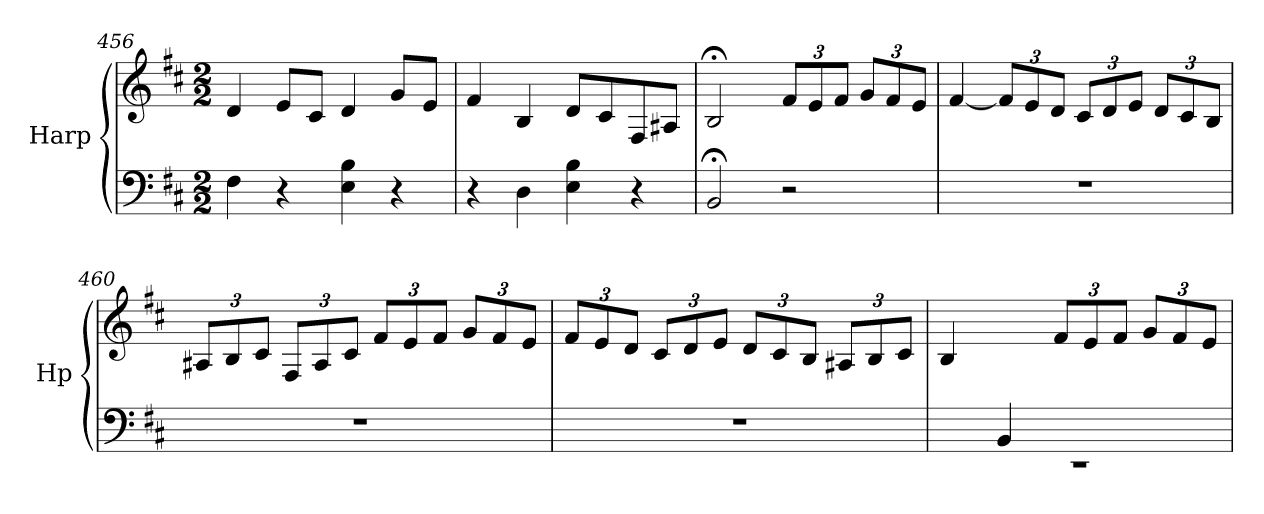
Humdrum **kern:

**kern	**kern
*part1	*part1
*staff2	*staff1
*I"Harp	*
*I'Hp	*
*clefF4	*clefG2
*k[f#c#]	*k[f#c#]
*M2/2	*M2/2
=456	=456
4F#\	4d/
4r	8e/L
.	8c#/J
4E\ 4B\	4d/
4r	8g/L
.	8e/J
=457	=457
4r	4f#/
4D\	4B/
4E\ 4B\	8d/L
.	8c#/
4r	8F#/
.	8A#X/J
!!LO:LB:g=z
=458	=458
2BB;</	2B;</
*	*Xbrackettup
2r	12f#/L
.	12e/
.	12f#/J
.	12g/L
.	12f#/
.	12e/J
=459	=459
1r	[4f#/
.	12f#/L]
.	12e/
.	12d/J
.	12c#/L
.	12d/
.	12e/J
.	12d/L
.	12c#/
.	12B/J
=460	=460
1r	12A#X/L
.	12B/
.	12c#/J
.	12F#/L
.	12A#/
.	12c#/J
.	12f#/L
.	12e/
.	12f#/J
.	12g/L
.	12f#/
.	12e/J
!!LO:LB:g=z
=461	=461
1r	12f#/L
.	12e/
.	12d/J
.	12c#/L
.	12d/
.	12e/J
.	12d/L
.	12c#/
.	12B/J
.	12A#X/L
.	12B/
.	12c#/J
=462	=462
*^	*
4ryy	1r	4B/
4BB/	.	4ryy
2ryy	.	12f#/L
.	.	12e/
.	.	12f#/J
.	.	12g/L
.	.	12f#/
.	.	12e/J
*v	*v	*
=	=
*-	*-
